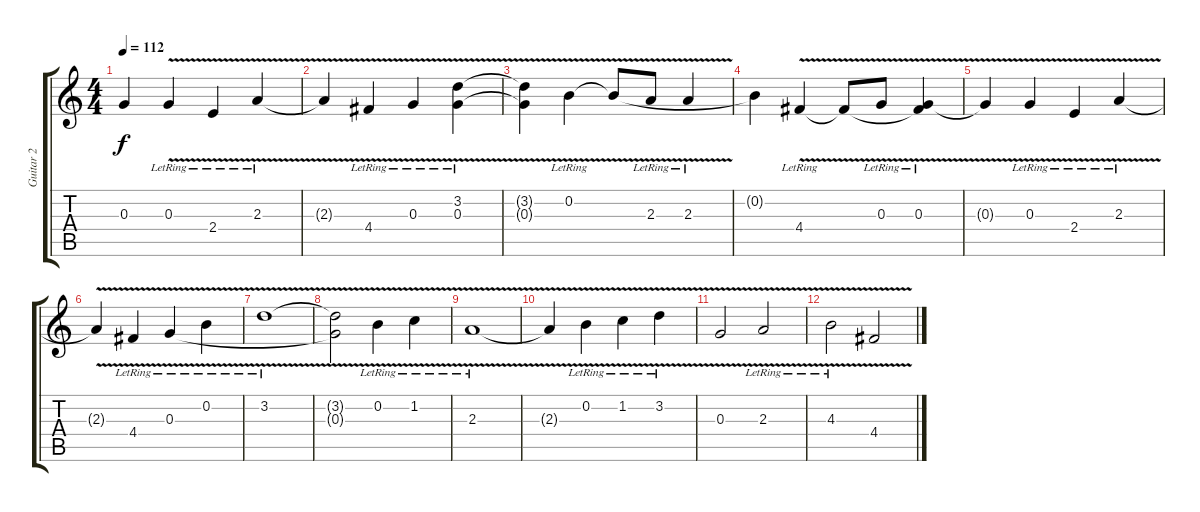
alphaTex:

\track ("Guitar 2" "Guitar 2") {instrument electricguitarjazz}
\staff {score tabs}
\tuning (E4 B3 G3 D3 A2 E2) {hide}
\ts (4 4)
\tempo 112
\clef g2
\ks c
0.3{t}.4{dy f volume 13} 0.3{v lr}.4 2.4{v lr}.4 2.3{v lr}.4 |
2.3{t}.4 4.4{v lr}.4 0.3{v lr}.4 (3.2{v lr} 0.3{v lr}).4 |
(3.2{t} 0.3{t}).4 0.2{v lr}.4 0.2{t}.8 2.3{v lr}.8 2.3{v lr}.4 |
0.2{t}.4 4.4{v lr}.4 4.4{t}.8 0.3{v lr}.8 (0.3{v lr} 4.4{t}).4 |
0.3{t}.4{volume 12} 0.3{v lr}.4 2.4{v lr}.4 2.3{v lr}.4 |
2.3{t}.4 4.4{v lr}.4 0.3{v lr}.4 0.2{v lr}.4 |
3.2{v lr}.1 |
(3.2{t} 0.3{t}).2 0.2{v lr}.4 1.2{v lr}.4 |
2.3{v lr}.1 |
2.3{t}.4 0.2{v lr}.4 1.2{v lr}.4 3.2{v lr}.4 |
0.3{v}.2 2.3{v lr}.2 |
4.3{v lr}.2 4.4{v}.2
